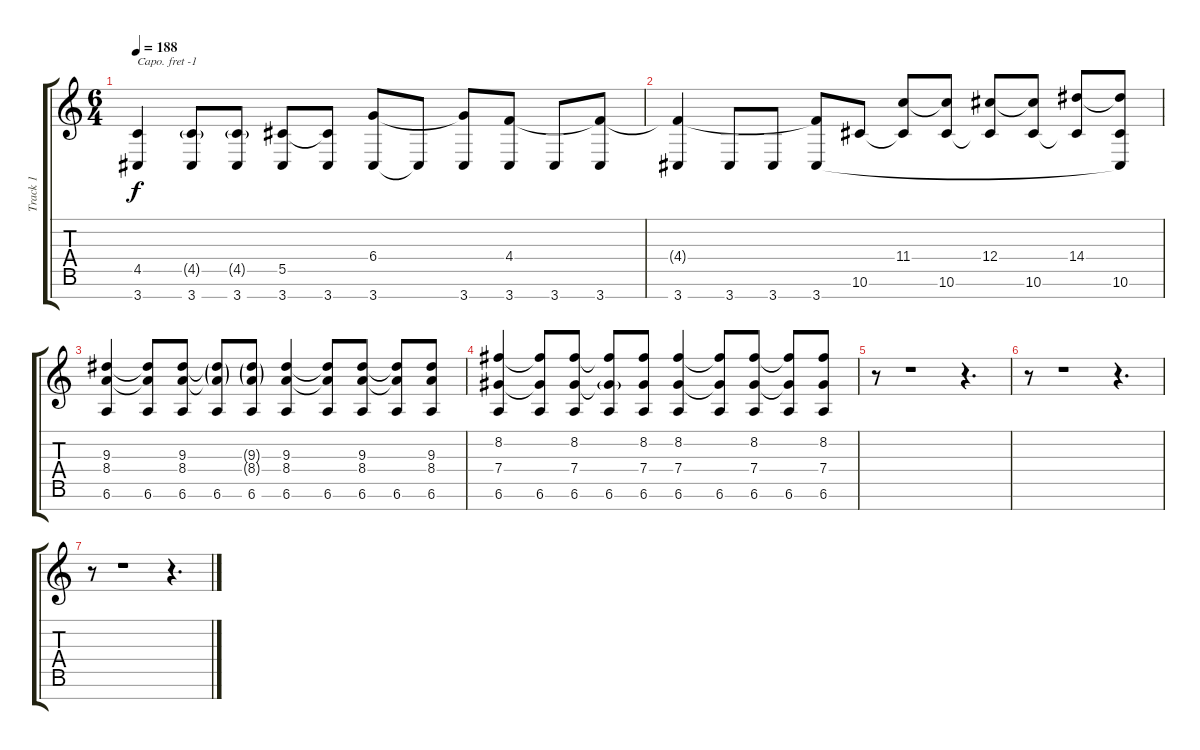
\track ("Track 1" "Track 1") {instrument distortionguitar}
\staff {score tabs}
\capo -1
\tuning (E4 B3 G3 D3 A2 E2 B1) {hide}
\ts (6 4)
\tempo 188
\clef g2
\ks c
(4.5 3.7).4{dy f} (4.5{g} 3.7).8 (4.5{g} 3.7).8 (5.5 3.7).8 (5.5{t} 3.7).8 (6.4 3.7).8 3.7{t}.8 (6.4{t} 3.7).8 (4.4 3.7).8 3.7.8 (4.4{t} 3.7).8 |
(4.4{t} 3.7).4 3.7.8 3.7.8 (4.4{t} 3.7).8 10.6.8 (11.4 10.6{t}).8 (11.4{t} 10.6).8 (12.4 10.6{t}).8 (12.4{t} 10.6).8 (14.4 10.6{t}).8 (14.4{t} 10.6 3.7{t}).8 |
(9.3 8.4 6.6).4 (9.3{t} 8.4{t} 6.6).8 (9.3 8.4 6.6).8 (9.3{g t} 8.4{g t} 6.6).8 (9.3{g} 8.4{g} 6.6).8 (9.3 8.4 6.6).4 (9.3{t} 8.4{t} 6.6).8 (9.3 8.4 6.6).8 (9.3{t} 8.4{t} 6.6).8 (9.3 8.4 6.6).8 |
(8.2 7.4 6.6).4 (8.2{t} 7.4{t} 6.6).8 (8.2 7.4 6.6).8 (8.2{t} 7.4{g t} 6.6).8 (8.2 7.4 6.6).8 (8.2 7.4 6.6).4 (8.2{t} 7.4{t} 6.6).8 (8.2 7.4 6.6).8 (8.2{t} 7.4{t} 6.6).8 (8.2 7.4 6.6).8 |
r.8 r.1 r.4{d} |
r.8 r.1 r.4{d} |
r.8 r.1 r.4{d}
